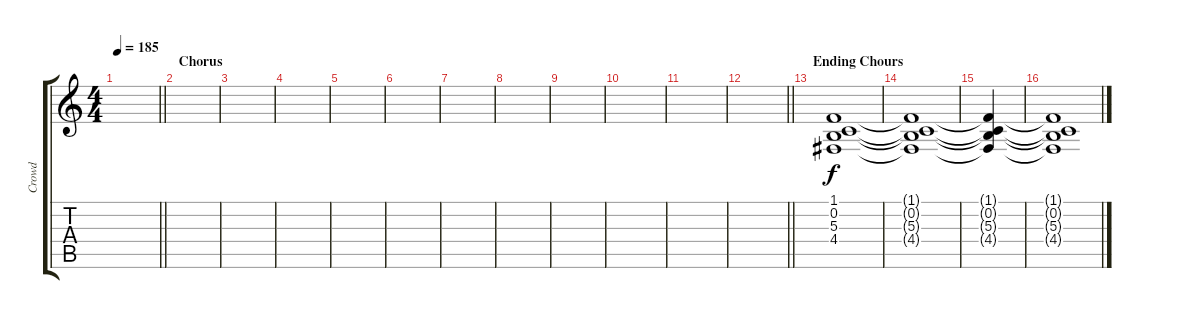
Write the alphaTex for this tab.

\track ("Crowd" "Crowd") {instrument applause}
\staff {score tabs}
\tuning (E4 B3 G3 D3 A2 E2) {hide}
\ts (4 4)
\tempo 185
\clef g2
\barLineRight lightlight
\ks c
|
\section ("" "Chorus")
|
|
|
|
|
|
|
|
|
|
\barLineRight lightlight
|
\section ("" "Ending Chours")
(1.1 0.2 5.3 4.4).1 |
(1.1{t} 0.2{t} 5.3{t} 4.4{t}).1 |
(1.1{t} 0.2{t} 5.3{t} 4.4{t}).4 |
(1.1{t} 0.2{t} 5.3{t} 4.4{t}).1
